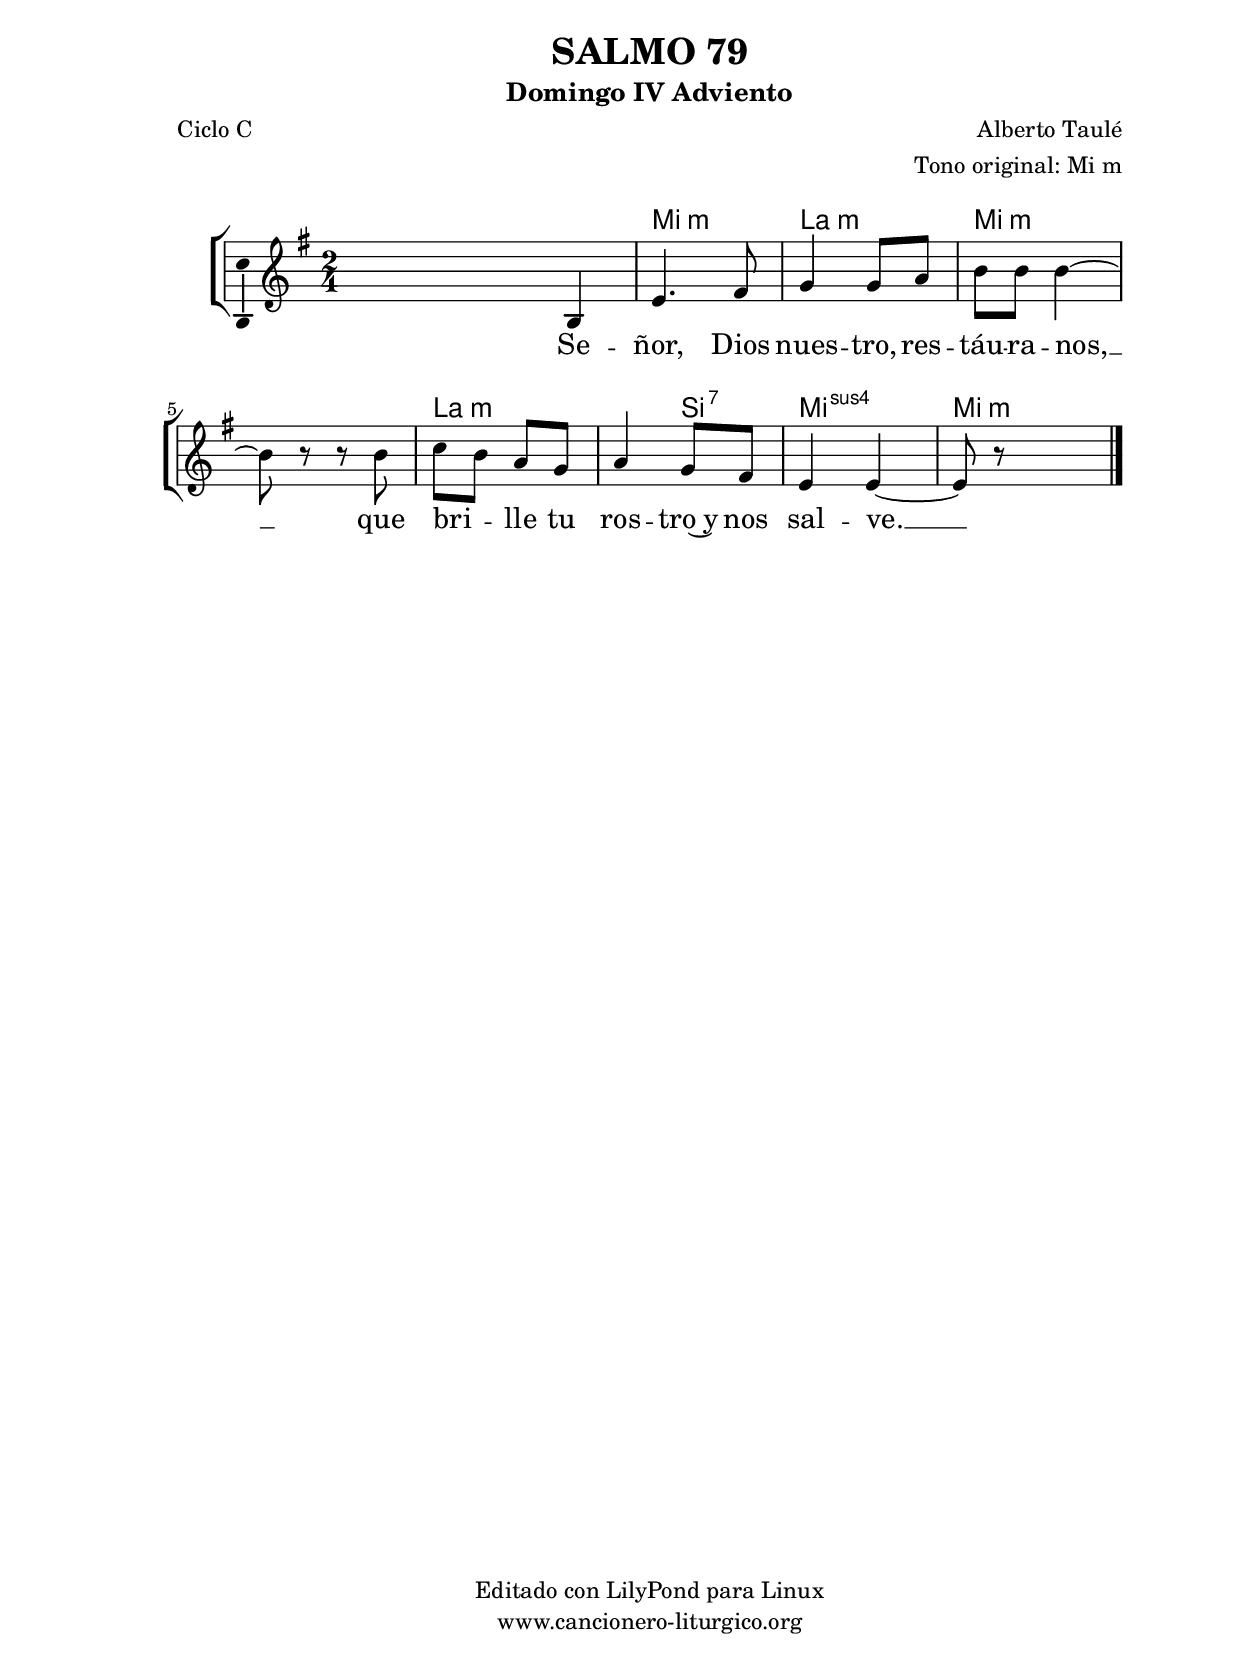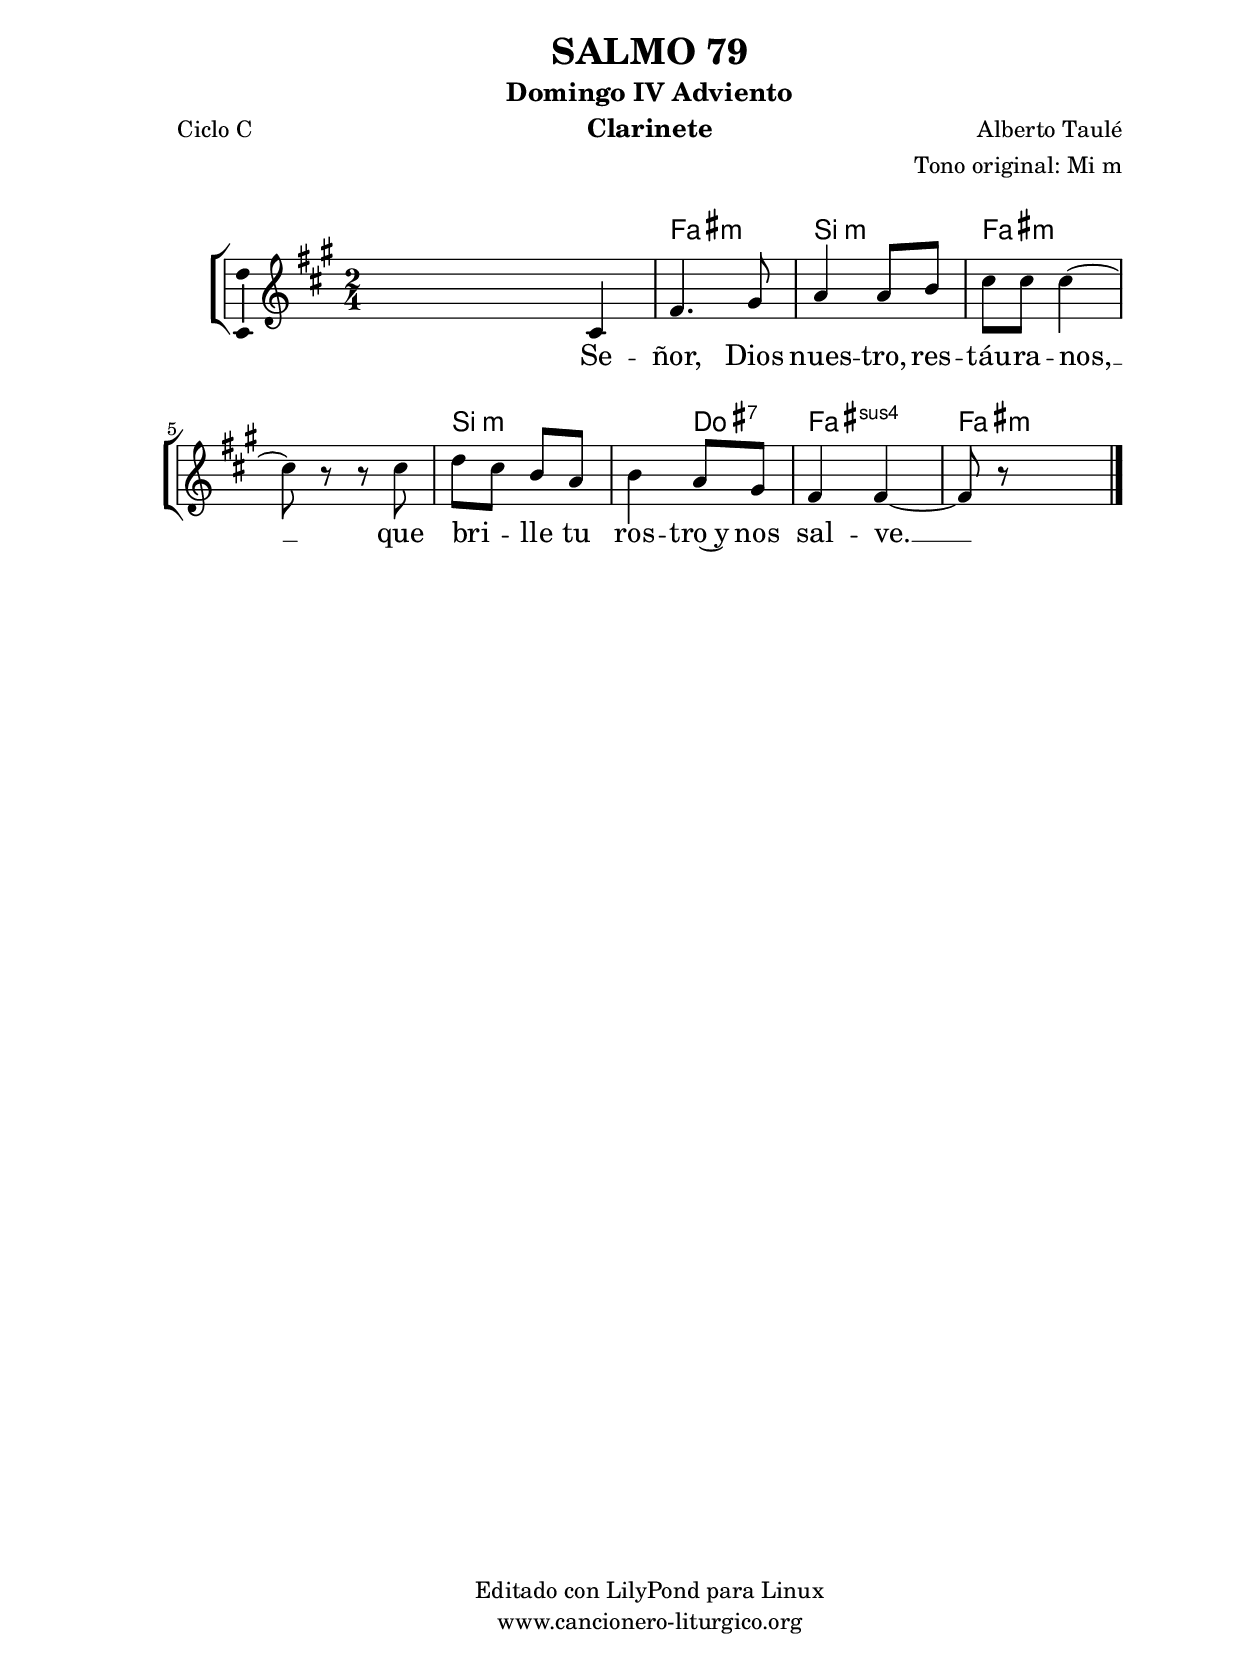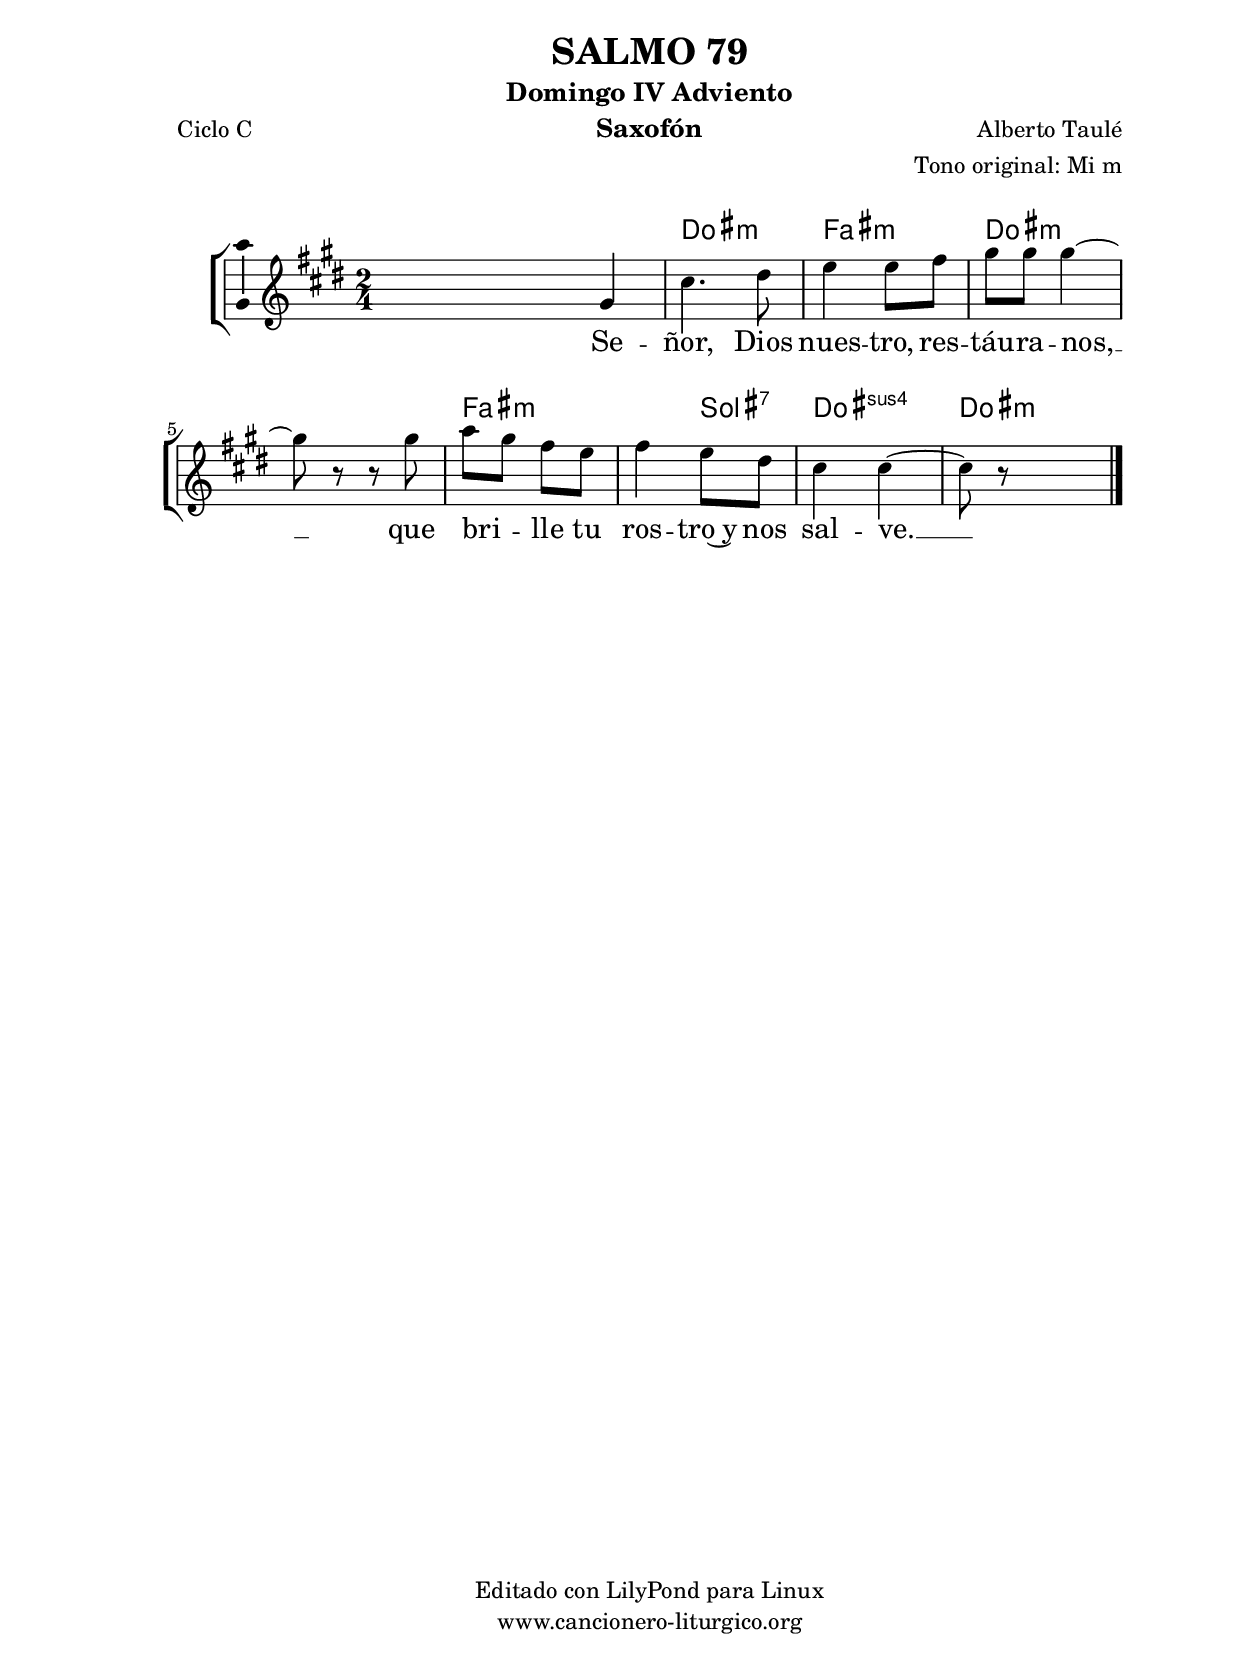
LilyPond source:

%
%para convertir .midi en .wav:
%timidity filename.midi -Ow -o finename.wav
%
%
%Para convertir de .wav a .mp3:
%lame -h -m j filename.wav
%
%
%para escuchar el midi:
%timidity nombrefichero.midi
%


%versión de lilypond para la que se ha escrito esta partitura:
\version "2.16.0"

	%Tamaño papel
	#(set-default-paper-size "a4")
	%Tamaño partitura
	#(set-global-staff-size 20)
	%No responde al pulsar sobre una nota
	#(ly:set-option 'point-and-click #f)

%parámetros del encabezamiento:
\header {
	title = "SALMO 79"
	subtitle = "Domingo IV Adviento"
	composer = "Alberto Taulé"
	poet = "Ciclo C"
	meter = ""
	arranger = "Tono original: Mi m"
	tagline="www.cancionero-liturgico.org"
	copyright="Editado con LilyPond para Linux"
	}

%parámetros asociados al papel:
\paper  {
	oddHeaderMarkup = \markup {\fill-line { \on-the-fly #not-first-page \fromproperty #'header:title \on-the-fly #not-first-page \fromproperty #'header:composer }}
	evenHeaderMarkup = \markup {\fill-line { \fromproperty #'header:composer \fromproperty #'header:title }}
	#(set-paper-size "a4")
	print-page-number = ##f
	first-page-number = 1
	print-first-page-number = ##f
%	head-separation = 3.0 \cm
	top-margin = 2.0 \cm
	bottom-margin = 0.5\cm
%%%	bottom-margin = -1.0\cm
	left-margin = 3.0 \cm
	line-width = 16.0 \cm 
	indent = 8\mm
	interscoreline = 2.\mm
	between-system-space = 15\mm
%	para que las partituras no llenen la hoja:
	ragged-bottom = ##t
%	idem para la última hoja:
	ragged-last-bottom = ##f
%	para que las partituras llenen el ancho del papel:
	ragged-last = ##f
	after-title-space = 2.5 \cm
%page-count=1
%system-count=8

	%Flexible Vertical Spacing
%	markup-markup-spacing =
%	#'((basic-distance . 15) (minimum-distance . 15) (padding . 3))
	markup-system-spacing =
	#'((basic-distance . 15) (minimum-distance . 15) (padding . 3))
	system-system-spacing =
	#'((basic-distance . 15) (minimum-distance . 15) (padding . 3))
	score-system-spacing =
	#'((basic-distance . 15) (minimum-distance . 15) (padding . 5))
%	top-system-spacing = % header
%	#'((basic-distance . 8) (minimum-distance . 0) (padding . 3))
%	top-markup-spacing =
%	#'((basic-distance . 20) (minimum-distance . 20) (padding . 3))
	last-bottom-spacing = % footer
	#'((basic-distance . 5) (minimum-distance . 5) (padding . 3))
%	score-markup-spacing =
%	#'((basic-distance . 16) (minimum-distance . 13) (padding . 3))

	}


%parámetros que afectan a toda la partitura:
global =  {
	%clave de sol (G):
	\clef G
	%armadura:
%	\transpose e f
	\key e \minor
	\tempo 4=84
	\set Score.tempoHideNote = ##t
	}


acordes = {
	\italianChords
	\chordmode {
%	\transpose e f
{

s2
e2:m a:m e:m s a:m s4 b:7 e2:sus4 e:m

	}
	}
}


melodia = 
%	\transpose e f
{
	\relative c'{
\time 2/4

s4 b4
e4. fis8
g4 g8 a
b8 b b4~
b8 r8 r8 b8
c8 b a g
a4 g8 fis
e4 e~
e8 r8 s4

	\bar "|."
	}
	}


texto = \lyricmode {
Se -- ñor, Dios nues -- tro, res -- táu -- ra -- nos, __
que bri -- _ lle tu ros -- tro~y nos sal -- ve. __
	}


acordesStaff = \context ChordNames = acordesStaff <<
	\set chordChanges = ##t
	\acordes
	>>


vozStaff = \context Voice = vozStaff
\with {\consists "Ambitus_engraver"}
<<
%	\set Staff.instrumentName = ""
%	\set Staff.shortInstrumentName = ""
%	\set Staff.midiInstrument = #"clarinet"
%	\set Staff.midiInstrument = #"cello"
%	\set Staff.midiInstrument = #"flute"
	\set Staff.midiInstrument = #"electric guitar (jazz)"
%	\set Staff.midiInstrument = #"english horn"
%	\set Staff.midiInstrument = #"violin"
%	\set Staff.midiInstrument = #"glockenspiel"
	\set Staff.midiMinimumVolume = #0.7
	\set Staff.midiMaximumVolume = #0.9
	\global
	\melodia
	>>


textoStaff = \context Lyrics = textoStaff <<
	\lyricsto vozStaff \texto
	>>

\book {
	\score {
		\context ChoirStaff {
			\override StaffGroup.SystemStartBracket #'collapse-height = #1
			\override Score.SystemStartBar #'collapse-height = #1
			<<
			\acordesStaff
			\vozStaff
			\textoStaff
			>>
			}
		\layout {
	    		\context {
				\Lyrics
				\override LyricText #'font-size = #2
				}
	   		 \context {
				\Score
				%fontSize = #3
				\override StaffSymbol #'staff-space = #(magstep +3)
				%\override Beam #'thickness = #0.55
				%\override SpacingSpanner #'spacing-increment = #1.0
				%\override Slur #'height-limit = #1.5
				}
			}
		}
	\score {
		\unfoldRepeats
		\context ChoirStaff {
			<<
			\acordesStaff
			\vozStaff
			>>
			}
		\midi {
	  		\context {
	  			\Score
				tempoWholesPerMinute = #(ly:make-moment 70 4)
				}
			}
		}
	}

%Partitura para clarinete
#(define output-suffix "C")
\book {
	\header{
		instrument = "Clarinete"
		}
	\score {
		\context ChoirStaff {
			\override StaffGroup.SystemStartBracket #'collapse-height = #1
			\override Score.SystemStartBar #'collapse-height = #1
\transpose c d
			<<
			\acordesStaff
			\vozStaff
			\textoStaff
			>>
			}
		\layout {
	    		\context {
				\Lyrics
				\override LyricText #'font-size = #2
				}
	   		 \context {
				\Score
				%fontSize = #3
				\override StaffSymbol #'staff-space = #(magstep +3)
				%\override Beam #'thickness = #0.55
				%\override SpacingSpanner #'spacing-increment = #1.0
				%\override Slur #'height-limit = #1.5
				}
			}
		}
	}

%Partitura para saxofón
#(define output-suffix "S")
\book {
	\header{
		instrument = "Saxofón"
		}
	\score {
		\context ChoirStaff {
			\override StaffGroup.SystemStartBracket #'collapse-height = #1
			\override Score.SystemStartBar #'collapse-height = #1
\transpose c a
			<<
			\acordesStaff
			\vozStaff
			\textoStaff
			>>
			}
		\layout {
	    		\context {
				\Lyrics
				\override LyricText #'font-size = #2
				}
	   		 \context {
				\Score
				%fontSize = #3
				\override StaffSymbol #'staff-space = #(magstep +3)
				%\override Beam #'thickness = #0.55
				%\override SpacingSpanner #'spacing-increment = #1.0
				%\override Slur #'height-limit = #1.5
				}
			}
		}
	}

